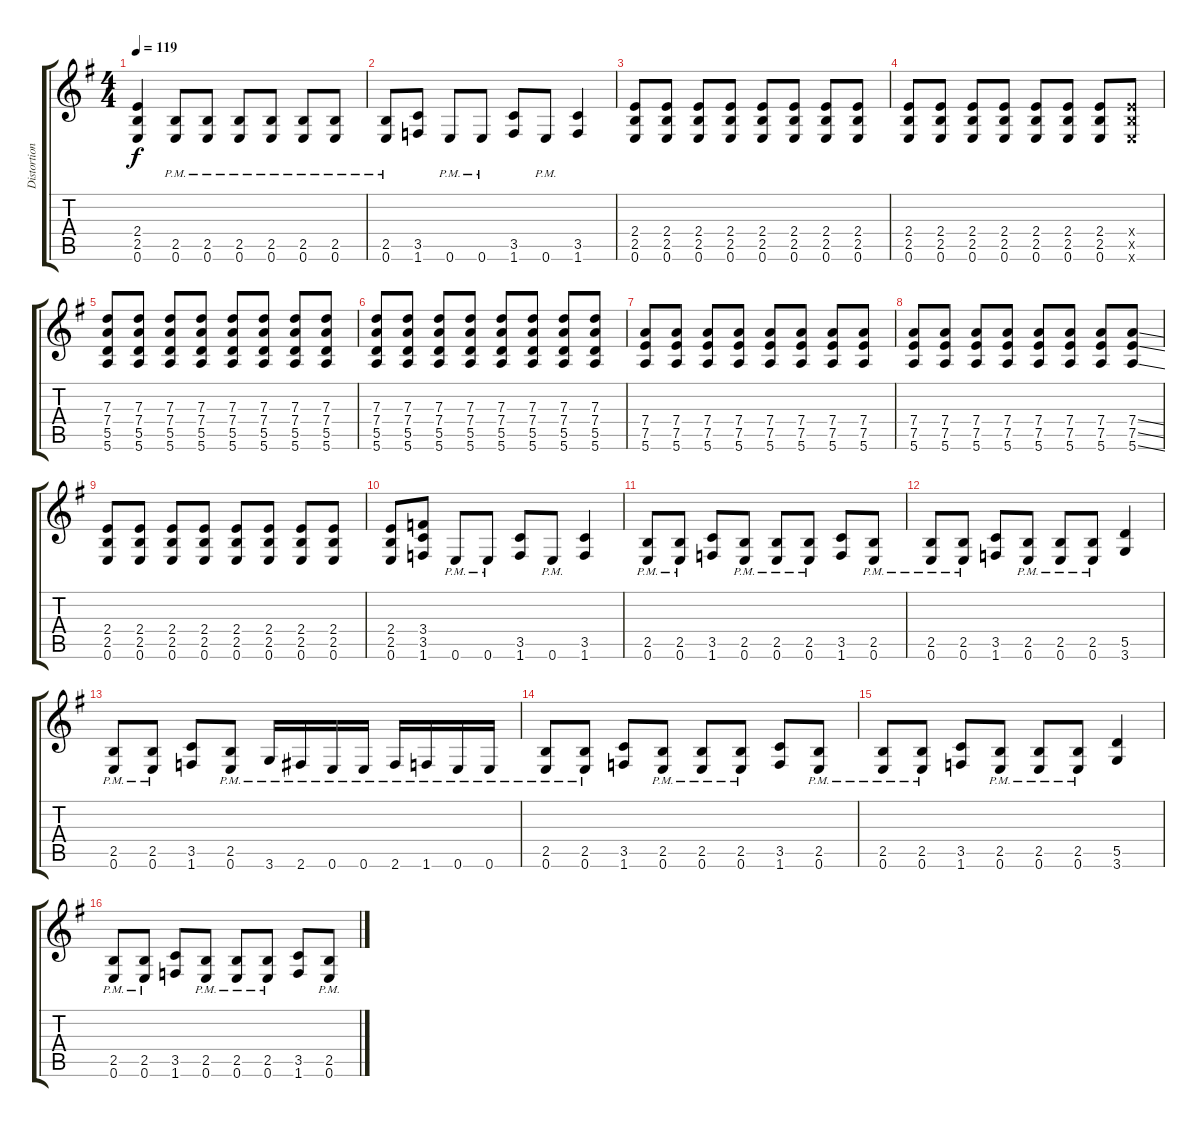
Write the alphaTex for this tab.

\track ("Distortion" "Distortion") {instrument distortionguitar}
\staff {score tabs}
\tuning (E4 B3 G3 D3 A2 E2) {hide}
\ts (4 4)
\tempo 119
\clef g2
\ks g
(2.4 2.5 0.6).4{dy f} (2.5{pm} 0.6{pm}).8 (2.5{pm} 0.6{pm}).8 (2.5{pm} 0.6{pm}).8 (2.5{pm} 0.6{pm}).8 (2.5{pm} 0.6{pm}).8 (2.5{pm} 0.6{pm}).8 |
(2.5{pm} 0.6{pm}).8 (3.5 1.6).8 0.6{pm}.8 0.6{pm}.8 (3.5 1.6).8 0.6{pm}.8 (3.5 1.6).4 |
(2.4 2.5 0.6).8 (2.4 2.5 0.6).8 (2.4 2.5 0.6).8 (2.4 2.5 0.6).8 (2.4 2.5 0.6).8 (2.4 2.5 0.6).8 (2.4 2.5 0.6).8 (2.4 2.5 0.6).8 |
(2.4 2.5 0.6).8 (2.4 2.5 0.6).8 (2.4 2.5 0.6).8 (2.4 2.5 0.6).8 (2.4 2.5 0.6).8 (2.4 2.5 0.6).8 (2.4 2.5 0.6).8 (2.4{x} 2.5{x} 0.6{x}).8 |
(7.3 7.4 5.5 5.6).8 (7.3 7.4 5.5 5.6).8 (7.3 7.4 5.5 5.6).8 (7.3 7.4 5.5 5.6).8 (7.3 7.4 5.5 5.6).8 (7.3 7.4 5.5 5.6).8 (7.3 7.4 5.5 5.6).8 (7.3 7.4 5.5 5.6).8 |
(7.3 7.4 5.5 5.6).8 (7.3 7.4 5.5 5.6).8 (7.3 7.4 5.5 5.6).8 (7.3 7.4 5.5 5.6).8 (7.3 7.4 5.5 5.6).8 (7.3 7.4 5.5 5.6).8 (7.3 7.4 5.5 5.6).8 (7.3 7.4 5.5 5.6).8 |
(7.4 7.5 5.6).8 (7.4 7.5 5.6).8 (7.4 7.5 5.6).8 (7.4 7.5 5.6).8 (7.4 7.5 5.6).8 (7.4 7.5 5.6).8 (7.4 7.5 5.6).8 (7.4 7.5 5.6).8 |
(7.4 7.5 5.6).8 (7.4 7.5 5.6).8 (7.4 7.5 5.6).8 (7.4 7.5 5.6).8 (7.4 7.5 5.6).8 (7.4 7.5 5.6).8 (7.4 7.5 5.6).8 (7.4{ss} 7.5{ss} 5.6{ss}).8 |
(2.4 2.5 0.6).8 (2.4 2.5 0.6).8 (2.4 2.5 0.6).8 (2.4 2.5 0.6).8 (2.4 2.5 0.6).8 (2.4 2.5 0.6).8 (2.4 2.5 0.6).8 (2.4 2.5 0.6).8 |
(2.4 2.5 0.6).8 (3.4 3.5 1.6).8 0.6{pm}.8 0.6{pm}.8 (3.5 1.6).8 0.6{pm}.8 (3.5 1.6).4 |
(2.5{pm} 0.6{pm}).8 (2.5{pm} 0.6{pm}).8 (3.5 1.6).8 (2.5{pm} 0.6{pm}).8 (2.5{pm} 0.6{pm}).8 (2.5{pm} 0.6{pm}).8 (3.5 1.6).8 (2.5{pm} 0.6{pm}).8 |
(2.5{pm} 0.6{pm}).8 (2.5{pm} 0.6{pm}).8 (3.5 1.6).8 (2.5{pm} 0.6{pm}).8 (2.5{pm} 0.6{pm}).8 (2.5{pm} 0.6{pm}).8 (5.5 3.6).4 |
(2.5{pm} 0.6{pm}).8 (2.5{pm} 0.6{pm}).8 (3.5 1.6).8 (2.5{pm} 0.6{pm}).8 3.6{pm}.16 2.6{pm}.16 0.6{pm}.16 0.6{pm}.16 2.6{pm}.16 1.6{pm}.16 0.6{pm}.16 0.6{pm}.16 |
(2.5{pm} 0.6{pm}).8 (2.5{pm} 0.6{pm}).8 (3.5 1.6).8 (2.5{pm} 0.6{pm}).8 (2.5{pm} 0.6{pm}).8 (2.5{pm} 0.6{pm}).8 (3.5 1.6).8 (2.5{pm} 0.6{pm}).8 |
(2.5{pm} 0.6{pm}).8 (2.5{pm} 0.6{pm}).8 (3.5 1.6).8 (2.5{pm} 0.6{pm}).8 (2.5{pm} 0.6{pm}).8 (2.5{pm} 0.6{pm}).8 (5.5 3.6).4 |
(2.5{pm} 0.6{pm}).8 (2.5{pm} 0.6{pm}).8 (3.5 1.6).8 (2.5{pm} 0.6{pm}).8 (2.5{pm} 0.6{pm}).8 (2.5{pm} 0.6{pm}).8 (3.5 1.6).8 (2.5{pm} 0.6{pm}).8
